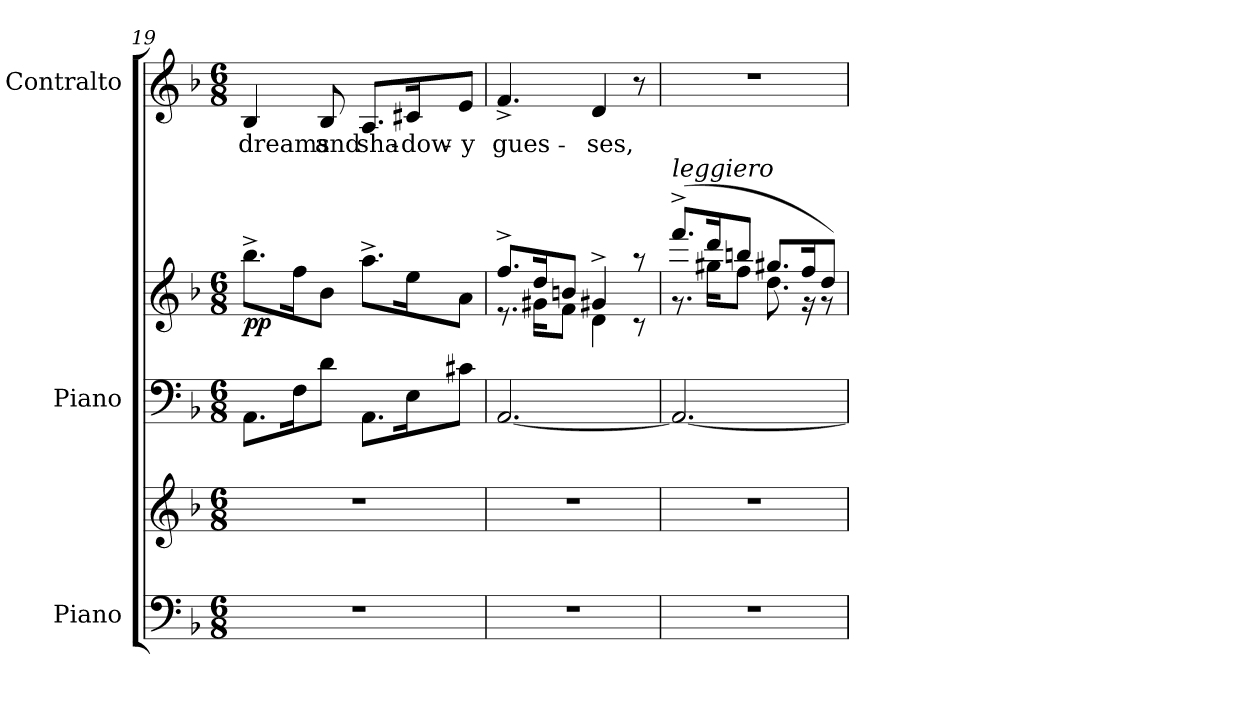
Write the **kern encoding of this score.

**kern	**kern	**kern	**kern	**dynam	**kern	**text
*part3	*part3	*part2	*part2	*part2	*part1	*part1
*staff5	*staff4	*staff3	*staff2	*staff2/3	*staff1	*staff1
*I"Piano	*	*I"Piano	*	*	*I"Contralto	*
*I'Pno	*	*I'Pno	*	*	*	*
*clefF4	*clefG2	*clefF4	*clefG2	*	*clefG2	*
*k[b-]	*k[b-]	*k[b-]	*k[b-]	*	*k[b-]	*
*M6/8	*M6/8	*M6/8	*M6/8	*	*M6/8	*
=19	=19	=19	=19	=19	=19	=19
!	!	!	!	!	!LO:TX:a:color=#FFFFFF:t=.	!
!	!	!	!	!LO:DY:b	!	!
2.r	2.r	8.AA\L	8.bb-^\L	pp	4B-/	dreams
.	.	16F\K	16ff\K	.	.	.
.	.	8d\J	8b-\J	.	8B-/	and
.	.	8.AA\L	8.aa^\L	.	8.A/L	sha-
.	.	16E\K	16ee\K	.	16c#X/K	-dow-
.	.	8c#X\J	8a\J	.	8e/J	-y
=20	=20	=20	=20	=20	=20	=20
*	*	*	*^	*	*	*
!	!	!LO:TX:a:color=#FFFFFF:t=.	!	!	!	!	!
2.r	2.r	[2.AA/	8.ff^/L	8.r	.	4.f^>/	gues-
.	.	.	16dd/K	16g#X\KL	.	.	.
.	.	.	8bn/J	8f\J	.	.	.
.	.	.	4g#X^/	4d\	.	4d/	-ses,
.	.	.	8r	8r	.	8r	.
=21	=21	=21	=21	=21	=21	=21	=21
!	!	!	!LO:TX:i:t=leggiero	!	!	!	!
2.r	2.r	2.AA/_	(8.fff^/L	8.r	.	2.r	.
.	.	.	16ddd/K	16gg#X\KL	.	.	.
.	.	.	8bbn/J	8ff\J	.	.	.
.	.	.	8.gg#X/L	8.dd\	.	.	.
.	.	.	16ff/K	16r	.	.	.
.	.	.	8dd/J)	8r	.	.	.
*	*	*	*v	*v	*	*	*
=	=	=	=	=	=	=
*-	*-	*-	*-	*-	*-	*-
